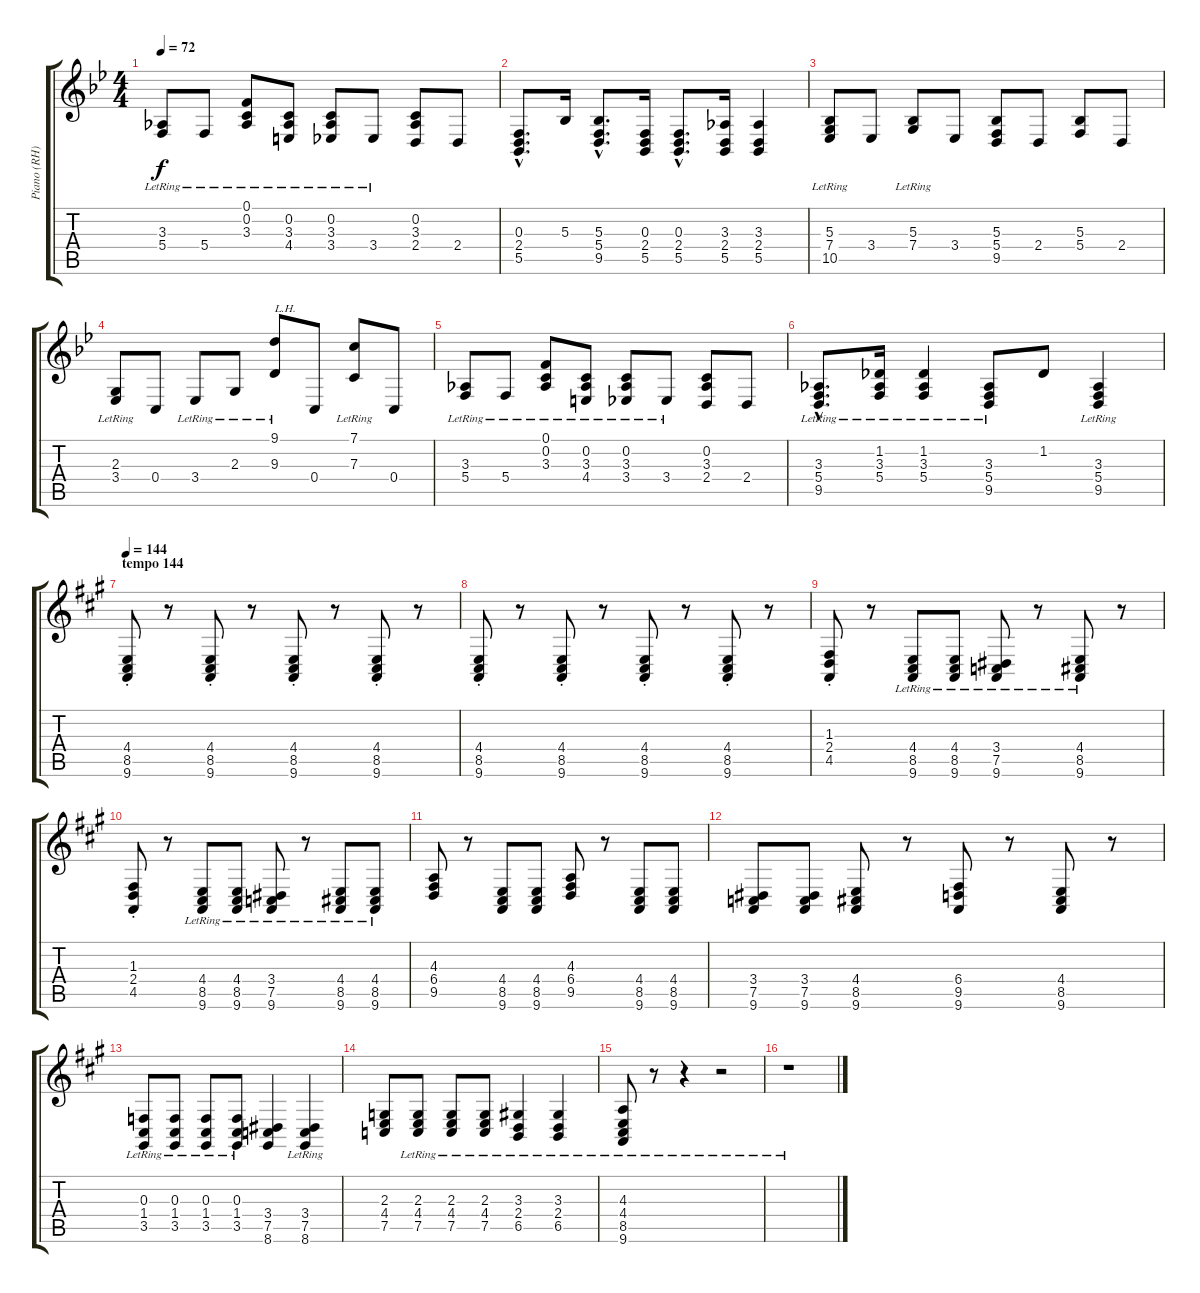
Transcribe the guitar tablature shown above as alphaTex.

\track ("Piano (RH) [Print]" "Piano (RH)") {instrument brightacousticpiano}
\staff {score tabs}
\tuning (F4 C4 F3 C3 F2 C2) {hide}
\ts (4 4)
\tempo 72
\clef g2
\ks bb
(3.3 5.4{lr}).8{dy f} 5.4{lr}.8 (0.1 0.2{lr} 3.3{lr}).8 (0.2{lr} 3.3 4.4).8 (0.2{lr} 3.3 3.4{lr}).8 3.4{lr}.8 (0.2 3.3 2.4).8 2.4.8 |
(0.3{hac} 2.4{hac} 5.5{hac}).8{d} 5.3.16 (5.3{hac} 5.4{hac} 9.5{hac}).8{d} (0.3 2.4 5.5).16 (0.3{hac} 2.4{hac} 5.5{hac}).8{d} (3.3 2.4 5.5).16 (3.3 2.4 5.5).4 |
(5.3 7.4 10.5{lr}).8 3.4.8 (5.3{lr} 7.4).8 3.4.8 (5.3 5.4 9.5).8 2.4.8 (5.3 5.4).8 2.4.8 |
(2.3{lr} 3.4{lr}).8 0.4.8 3.4{lr}.8 2.3{lr}.8 (9.1{lr} 9.3).8{txt "L.H."} 0.4.8 (7.1{lr} 7.3).8 0.4.8 |
(3.3 5.4{lr}).8 5.4{lr}.8 (0.1 0.2{lr} 3.3{lr}).8 (0.2{lr} 3.3 4.4).8 (0.2{lr} 3.3 3.4{lr}).8 3.4{lr}.8 (0.2 3.3 2.4).8 2.4.8 |
(3.3{hac} 5.4{hac} 9.5{hac lr}).8{d} (1.2{lr} 3.3{lr} 5.4).16 (1.2{lr} 3.3{lr} 5.4).4 (3.3 5.4 9.5{lr}).8 1.2.8 (3.3 5.4 9.5{lr}).4 |
\section ("" "tempo 144")
\tempo 144
\ks a
(4.4{st} 8.5{st} 9.6{st}).8 r.8 (4.4{st} 8.5{st} 9.6{st}).8 r.8 (4.4{st} 8.5{st} 9.6{st}).8 r.8 (4.4{st} 8.5{st} 9.6{st}).8 r.8 |
(4.4{st} 8.5{st} 9.6{st}).8 r.8 (4.4{st} 8.5{st} 9.6{st}).8 r.8 (4.4{st} 8.5{st} 9.6{st}).8 r.8 (4.4{st} 8.5{st} 9.6{st}).8 r.8 |
(1.3{st} 2.4{st} 4.5{st}).8 r.8 (4.4{lr} 8.5{lr} 9.6).8 (4.4{lr} 8.5{lr} 9.6).8 (3.4{lr} 7.5 9.6).8 r.8 (4.4{lr} 8.5{lr} 9.6).8 r.8 |
(1.3{st} 2.4{st} 4.5{st}).8 r.8 (4.4{lr} 8.5{lr} 9.6).8 (4.4{lr} 8.5{lr} 9.6).8 (3.4{lr} 7.5 9.6).8 r.8 (4.4{lr} 8.5{lr} 9.6).8 (4.4{lr} 8.5{lr} 9.6).8 |
(4.3 6.4 9.5).8 r.8 (4.4 8.5 9.6).8 (4.4 8.5 9.6).8 (4.3 6.4 9.5).8 r.8 (4.4 8.5 9.6).8 (4.4 8.5 9.6).8 |
(3.4 7.5 9.6).8 (3.4 7.5 9.6).8 (4.4 8.5 9.6).8 r.8 (6.4 9.5 9.6).8 r.8 (4.4 8.5 9.6).8 r.8 |
(0.3{lr} 1.4{lr} 3.5).8 (0.3{lr} 1.4{lr} 3.5{lr}).8 (0.3{lr} 1.4{lr} 3.5{lr}).8 (0.3{lr} 1.4{lr} 3.5{lr}).8 (3.4 7.5 8.6).4 (3.4{lr} 7.5{lr} 8.6{lr}).4 |
(2.3 4.4 7.5).8 (2.3 4.4{lr} 7.5{lr}).8 (2.3 4.4{lr} 7.5{lr}).8 (2.3 4.4{lr} 7.5{lr}).8 (3.3{lr} 2.4{lr} 6.5{lr}).4 (3.3{lr} 2.4{lr} 6.5{lr}).4 |
(4.3 4.4{lr} 8.5{lr} 9.6{lr}).8 r.8 r.4 r.2 |
r.1
